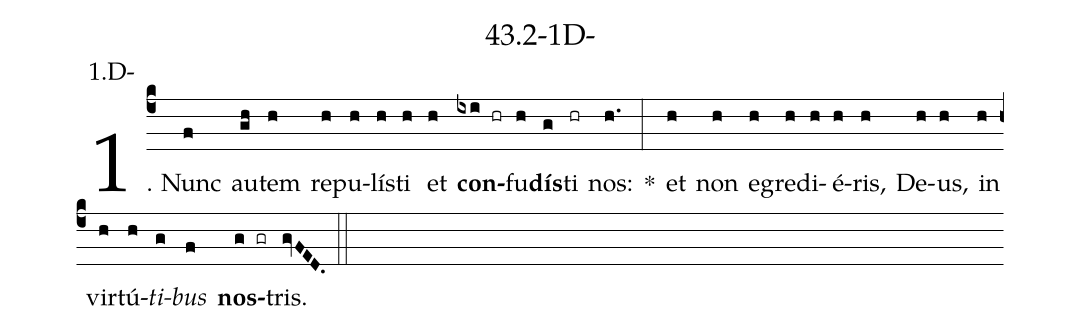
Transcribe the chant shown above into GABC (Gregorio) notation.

name: 43.2-1D-;
annotation: 1.D-;
%%
(c4)1. Nunc(f) au(gh)tem(h) re(h)pu(h)lís(h)ti(h) et(h) <b>con</b>(ixi hr)fu(h)<b>dís</b>(g)ti(hr) nos:(h.) *(:) et(h) non(h) e(h)gre(h)di(h)é(h)ris,(h) De(h)us,(h) in(h) vir(h)tú(h)<i>ti</i>(g)<i>bus</i>(f) <b>nos</b>(g gr)tris.(gvFED.) (::)
